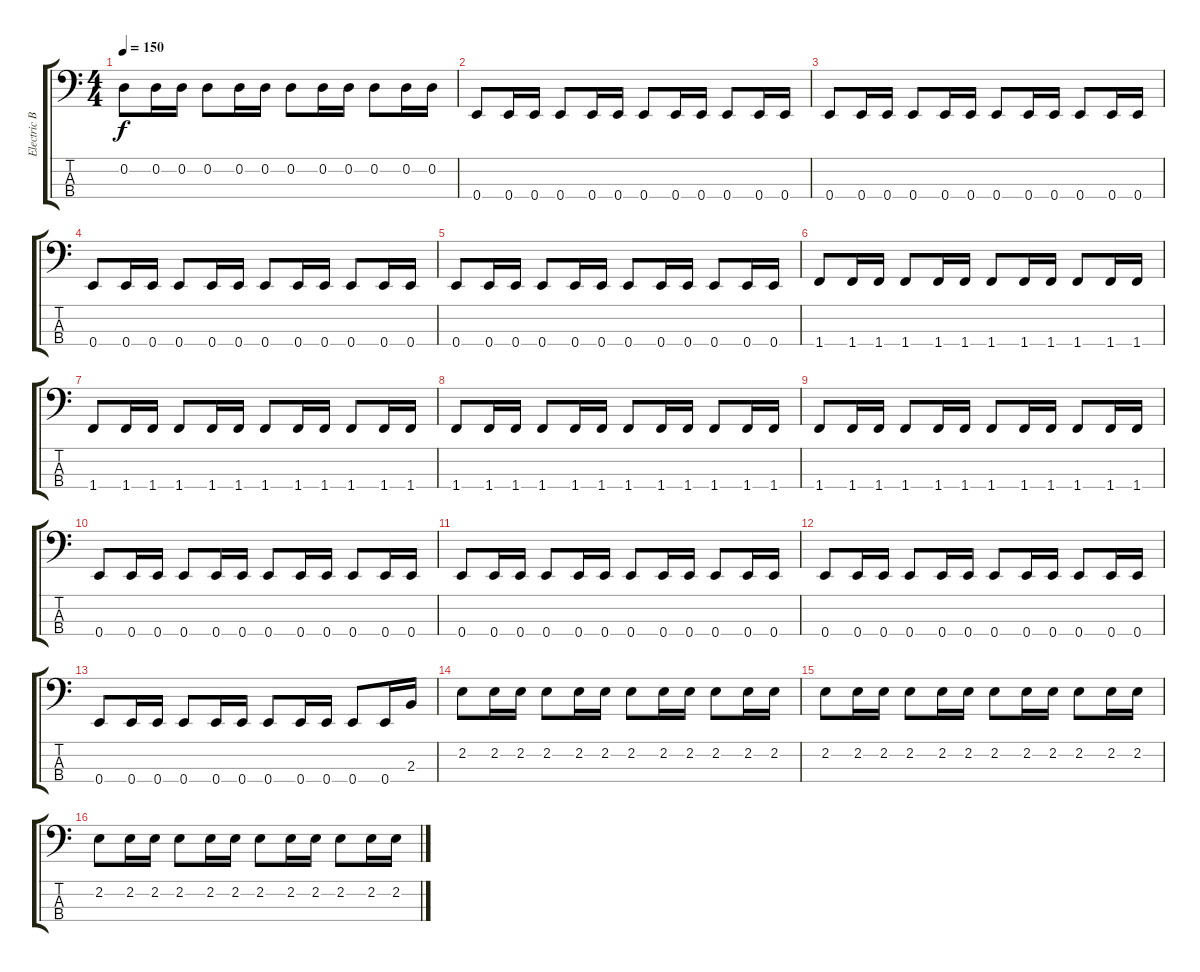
\track ("Electric Bass (Pick)" "Electric B") {instrument electricbasspick}
\staff {score tabs}
\tuning (G2 D2 A1 E1) {hide}
\ts (4 4)
\tempo 150
\clef f4
\ks c
0.2.8{dy f} 0.2.16 0.2.16 0.2.8 0.2.16 0.2.16 0.2.8 0.2.16 0.2.16 0.2.8 0.2.16 0.2.16 |
0.4.8 0.4.16 0.4.16 0.4.8 0.4.16 0.4.16 0.4.8 0.4.16 0.4.16 0.4.8 0.4.16 0.4.16 |
0.4.8 0.4.16 0.4.16 0.4.8 0.4.16 0.4.16 0.4.8 0.4.16 0.4.16 0.4.8 0.4.16 0.4.16 |
0.4.8 0.4.16 0.4.16 0.4.8 0.4.16 0.4.16 0.4.8 0.4.16 0.4.16 0.4.8 0.4.16 0.4.16 |
0.4.8 0.4.16 0.4.16 0.4.8 0.4.16 0.4.16 0.4.8 0.4.16 0.4.16 0.4.8 0.4.16 0.4.16 |
1.4.8 1.4.16 1.4.16 1.4.8 1.4.16 1.4.16 1.4.8 1.4.16 1.4.16 1.4.8 1.4.16 1.4.16 |
1.4.8 1.4.16 1.4.16 1.4.8 1.4.16 1.4.16 1.4.8 1.4.16 1.4.16 1.4.8 1.4.16 1.4.16 |
1.4.8 1.4.16 1.4.16 1.4.8 1.4.16 1.4.16 1.4.8 1.4.16 1.4.16 1.4.8 1.4.16 1.4.16 |
1.4.8 1.4.16 1.4.16 1.4.8 1.4.16 1.4.16 1.4.8{volume 15} 1.4.16 1.4.16 1.4.8 1.4.16 1.4.16 |
0.4.8{volume 14} 0.4.16 0.4.16 0.4.8 0.4.16 0.4.16 0.4.8{volume 13} 0.4.16 0.4.16 0.4.8 0.4.16 0.4.16 |
0.4.8{volume 12} 0.4.16 0.4.16 0.4.8 0.4.16 0.4.16 0.4.8{volume 11} 0.4.16 0.4.16 0.4.8 0.4.16 0.4.16 |
0.4.8{volume 10} 0.4.16 0.4.16 0.4.8 0.4.16 0.4.16 0.4.8{volume 9} 0.4.16 0.4.16 0.4.8 0.4.16 0.4.16 |
0.4.8 0.4.16 0.4.16 0.4.8 0.4.16 0.4.16 0.4.8 0.4.16 0.4.16 0.4.8 0.4.16 2.3.16 |
2.2.8 2.2.16 2.2.16 2.2.8 2.2.16 2.2.16 2.2.8{volume 8} 2.2.16 2.2.16 2.2.8 2.2.16 2.2.16 |
2.2.8{volume 7} 2.2.16 2.2.16 2.2.8 2.2.16 2.2.16 2.2.8{volume 6} 2.2.16 2.2.16 2.2.8 2.2.16 2.2.16 |
2.2.8{volume 5} 2.2.16 2.2.16 2.2.8 2.2.16 2.2.16 2.2.8{volume 2} 2.2.16 2.2.16 2.2.8 2.2.16 2.2.16
